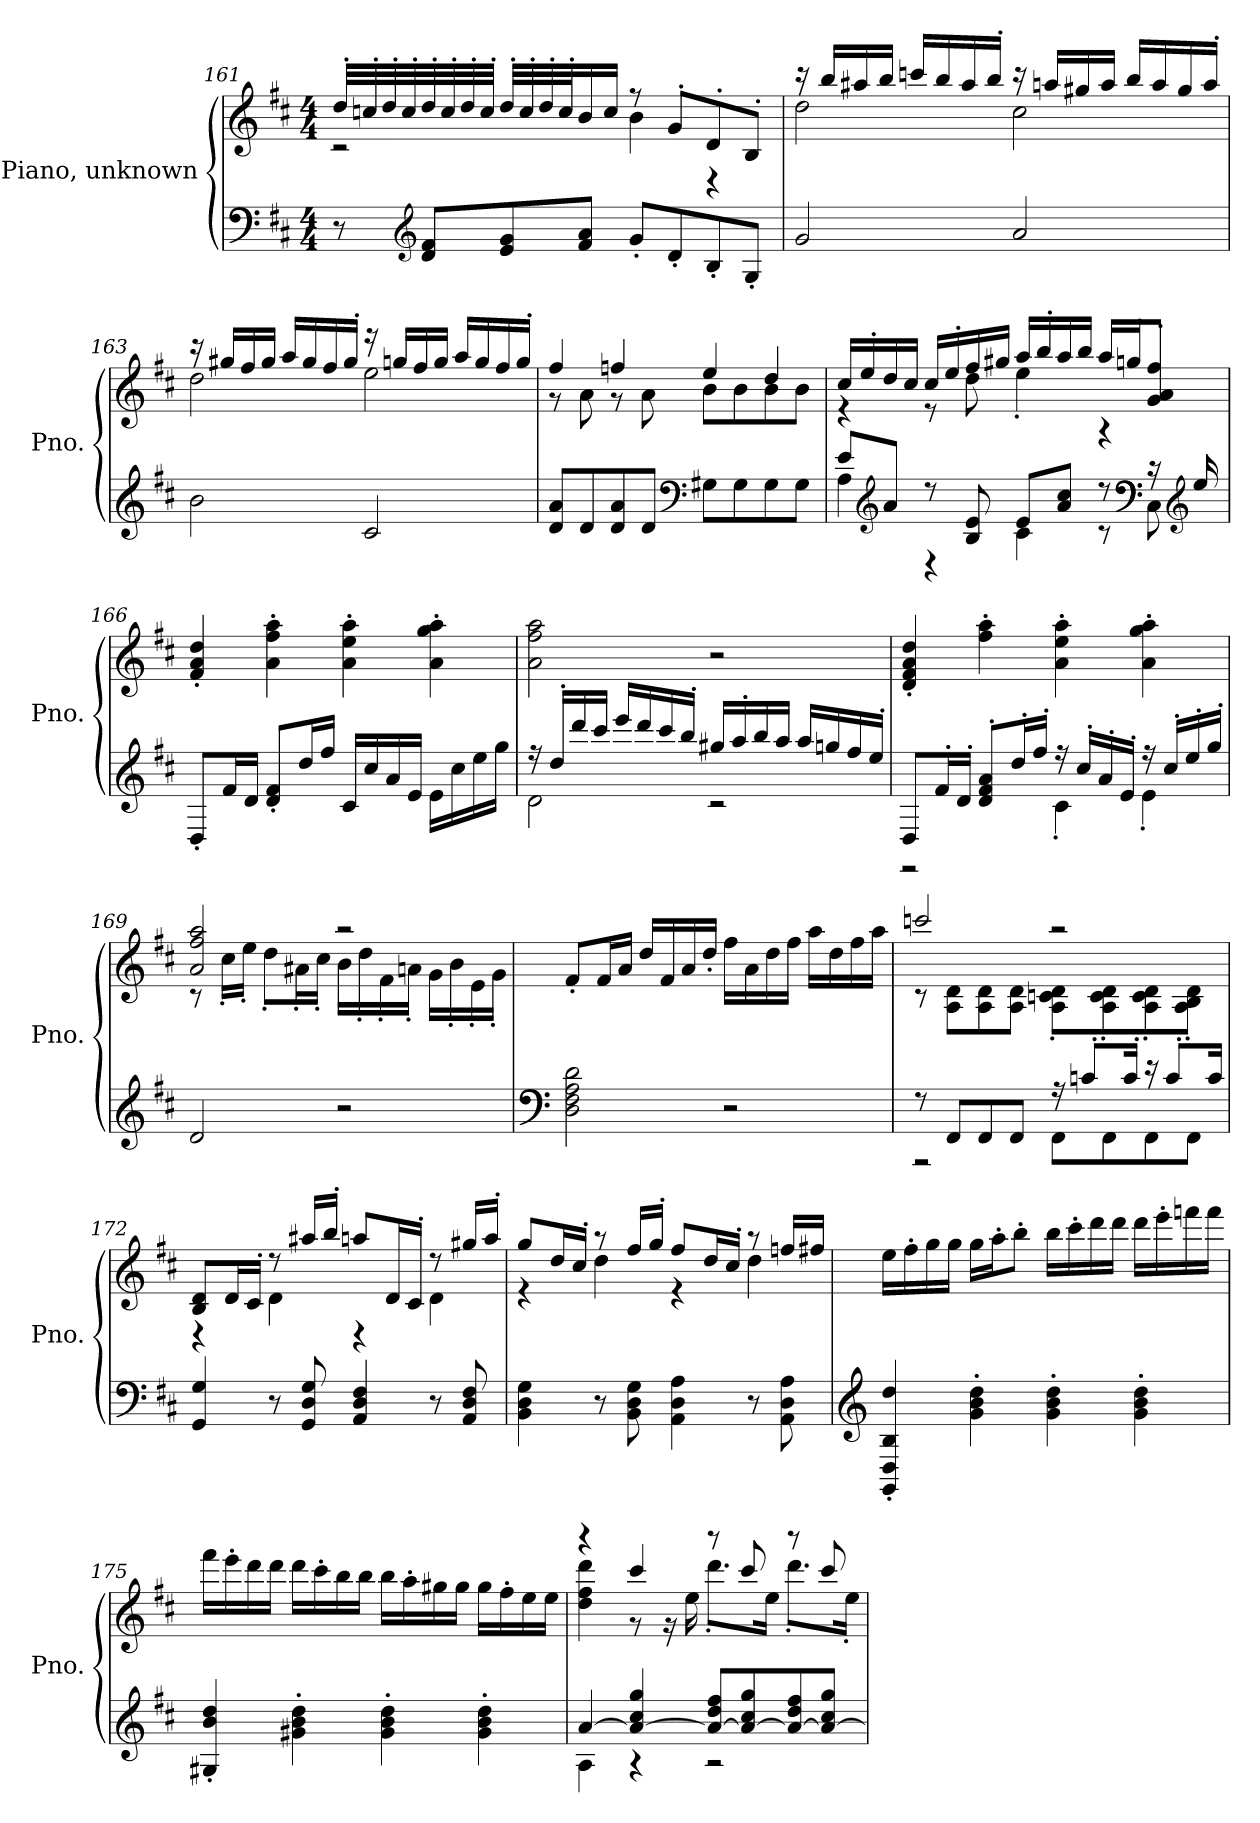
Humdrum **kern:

**kern	**kern
*part1	*part1
*staff2	*staff1
*I"Piano, unknown	*
*I'Pno.	*
*clefF4	*clefG2
*k[f#c#]	*k[f#c#]
*M4/4	*M4/4
=161	=161
*	*^
8r	32dd'/LLL	2r
.	32ccn'/	.
.	32dd'/	.
.	32cc'/	.
*clefG2	*	*
8d/ 8f#/L	32dd'/	.
.	32cc'/	.
.	32dd'/	.
.	32cc'/JJJ	.
8e/ 8g/	32dd'/LLL	.
.	32cc'/	.
.	32dd'/	.
.	32cc'/J	.
8f#/ 8a/J	16b/	.
.	16cc/JJ	.
8g'/L	8r	4b\
8d'/	8g'/L	.
8B'/	8d'/	4r
8G'/J	8B'/J	.
!!LO:LB:g=z	!!
=162	=162	=162
2g/	16r	2dd\
.	16bb/LL	.
.	16aa#X/	.
.	16bb/JJ	.
.	16cccn/LL	.
.	16bb/	.
.	16aa#/	.
.	16bb'/JJ	.
2a/	16r	2cc#\
.	16aan/LL	.
.	16gg#X/	.
.	16aa/JJ	.
.	16bb/LL	.
.	16aa/	.
.	16gg#/	.
.	16aa'/JJ	.
=163	=163	=163
2b\	16r	2dd\
.	16gg#X/LL	.
.	16ff#/	.
.	16gg#/JJ	.
.	16aa/LL	.
.	16gg#/	.
.	16ff#/	.
.	16gg#'/JJ	.
2c#/	16r	2ee\
.	16ggn/LL	.
.	16ff#/	.
.	16gg/JJ	.
.	16aa/LL	.
.	16gg/	.
.	16ff#/	.
.	16gg'/JJ	.
!!LO:LB:g=z	!!
=164	=164	=164
8d/ 8a/L	4ff#/	8r
8d/	.	8a\
8d/ 8a/	4ffn/	8r
8d/J	.	8a\
*clefF4	*	*
8G#X\L	4ee/	8b\L
8G#\	.	8b\
8G#\	4dd/	8b\
8G#\J	.	8b\J
=165	=165	=165
*^	*	*
8e/L	4A\	16cc#/LL	4r
.	.	16ee'/	.
*clefG2	*	*	*
8a/J	.	16dd/	.
.	.	16cc#/JJ	.
8r	4r	16cc#/LL	8r
.	.	16ee'/	.
8B/ 8e/	.	16ff#/	8dd\
.	.	16gg#X/JJ	.
8e/L	4c#\	16aa/LL	4ee'\
.	.	16bb'/	.
8a/ 8cc#/J	.	16aa/	.
.	.	16bb/JJ	.
8r	8r	16aa/LL	4r
.	.	16ggn'/J	.
*clefF4	*	*	*
16r	8C#\	8g/' 8a/' 8ff#/'J	.
*clefG2	*	*	*
16ee/	.	.	.
*v	*v	*	*
*	*v	*v
!!LO:PB:g=z
=166	=166
8D'/L	4f#/' 4a/' 4dd/'
16f#/L	.
16d/JJ	.
8d/' 8f#/'L	4a\' 4ff#\' 4aa\'
16dd/L	.
16ff#/JJ	.
16c#/LL	4a\' 4ee\' 4aa\'
16cc#/	.
16a/	.
16e/JJ	.
16e\LL	4a\' 4gg\' 4aa\'
16cc#\	.
16ee\	.
16gg\JJ	.
=167	=167
*^	*
16r	2d\	2a\ 2ff#\ 2aa\
16dd'/LL	.	.
16ddd/	.	.
16ccc#/JJ	.	.
16eee/LL	.	.
16ddd/	.	.
16ccc#/	.	.
16bb'/JJ	.	.
16gg#X/LL	2r	2r
16aa'/	.	.
16bb/	.	.
16aa/JJ	.	.
16aa/LL	.	.
16ggn/	.	.
16ff#/	.	.
16ee'/JJ	.	.
!!LO:LB:g=z
=168	=168	=168
8D/L	2r	4d/' 4f#/' 4a/' 4dd/'
16f#'/L	.	.
16d'/JJ	.	.
8d/' 8f#/' 8a/'L	.	4ff#\' 4aa\'
16dd'/L	.	.
16ff#'/JJ	.	.
16r	4c#'\	4a\' 4ee\' 4aa\'
16cc#'/LL	.	.
16a'/	.	.
16e'/JJ	.	.
16r	4e'\	4a\' 4gg\' 4aa\'
16cc#'/LL	.	.
16ee'/	.	.
16gg'/JJ	.	.
*v	*v	*
=169	=169
*	*^
2d/	2a/ 2ff#/ 2aa/	8r
.	.	16cc#'\LL
.	.	16ee'\JJ
.	.	8dd'\L
.	.	16a#X'\L
.	.	16cc#'\JJ
2r	2r	16b\LL
.	.	16dd'\
.	.	16f#'\
.	.	16an'\JJ
.	.	16g\LL
.	.	16b'\
.	.	16e'\
.	.	16g'\JJ
*	*v	*v
=170	=170
*clefF4	*
2D\ 2F#\ 2A\ 2d\	8f#'/L
.	16f#/L
.	16a/JJ
.	16dd/LL
.	16f#/
.	16a/
.	16dd'/JJ
2r	16ff#\LL
.	16a\
.	16dd\
.	16ff#\JJ
.	16aa\LL
.	16dd\
.	16ff#\
.	16aa\JJ
!!LO:LB:g=z
=171	=171
*^	*^
8r	2r	2cccn/	8r
8FF#/L	.	.	8A\ 8d\L
8FF#/	.	.	8A\ 8d\
8FF#/J	.	.	8A\ 8d\J
16r	8FF#\L	2r	8A\' 8cn\' 8d\'L
8cn'/L	.	.	.
.	8FF#\	.	8A\' 8c\' 8d\'
16c'/Jk	.	.	.
16r	8FF#\	.	8A\' 8c\' 8d\'
8c'/L	.	.	.
.	8FF#\J	.	8A\' 8B\' 8d\'J
16c/Jk	.	.	.
*v	*v	*	*
=172	=172	=172
4GG/ 4G/	8B/ 8d/L	4r
.	16d/L	.
.	16c#'/JJ	.
8r	8r	4d\
8GG/ 8D/ 8G/	16aa#X/LL	.
.	16bb'/JJ	.
4AA/ 4D/ 4F#/	8aan/L	4r
.	16d/L	.
.	16c#'/JJ	.
8r	8r	4d\
8AA/ 8D/ 8F#/	16gg#X/LL	.
.	16aa'/JJ	.
=173	=173	=173
4BB\ 4D\ 4G\	8gg/L	4r
.	16dd/L	.
.	16cc#'/JJ	.
8r	8r	4dd\
8BB\ 8D\ 8G\	16ff#/LL	.
.	16gg'/JJ	.
4AA\ 4D\ 4A\	8ff#/L	4r
.	16dd/L	.
.	16cc#'/JJ	.
8r	8r	4dd\
8AA\ 8D\ 8A\	16ffn/LL	.
.	16ff#X/JJ	.
*	*v	*v
!!LO:LB:g=z
=174	=174
*clefG2	*
4GG/' 4D/' 4B/' 4dd/'	16ee\LL
.	16ff#'\
.	16gg\
.	16gg\JJ
4g\' 4b\' 4dd\'	16gg\LL
.	16aa'\J
.	8bb'\J
4g\' 4b\' 4dd\'	16bb\LL
.	16ccc#'\
.	16ddd\
.	16ddd\JJ
4g\' 4b\' 4dd\'	16ddd\LL
.	16eee'\
.	16fffn\
.	16fff\JJ
=175	=175
4G#X/' 4b/' 4dd/'	16fff#\LL
.	16eee'\
.	16ddd\
.	16ddd\JJ
4g#X\' 4b\' 4dd\'	16ddd\LL
.	16ccc#'\
.	16bb\
.	16bb\JJ
4g#\' 4b\' 4dd\'	16bb\LL
.	16aa'\
.	16gg#X\
.	16gg#\JJ
4g#\' 4b\' 4dd\'	16gg#\LL
.	16ff#'\
.	16ee\
.	16ee\JJ
!!LO:LB:g=z
=176	=176
*^	*^
[4a/	4A\	4r	4dd\ 4ff#\ 4ddd\
4a/_ 4cc#/ 4gg/	4r	4ccc#/	8r
.	.	.	16r
.	.	.	16ee\
8a/_ 8dd/ 8ff#/L	2r	8r	8.ddd'\L
8a/_ 8cc#/ 8gg/	.	8ccc#/	.
.	.	.	16ee\Jk
8a/_ 8dd/ 8ff#/	.	8r	8.ddd'\L
8a/_ 8cc#/ 8gg/J	.	8ccc#/	.
.	.	.	16ee'\Jk
*v	*v	*	*
*	*v	*v
=	=
*-	*-
